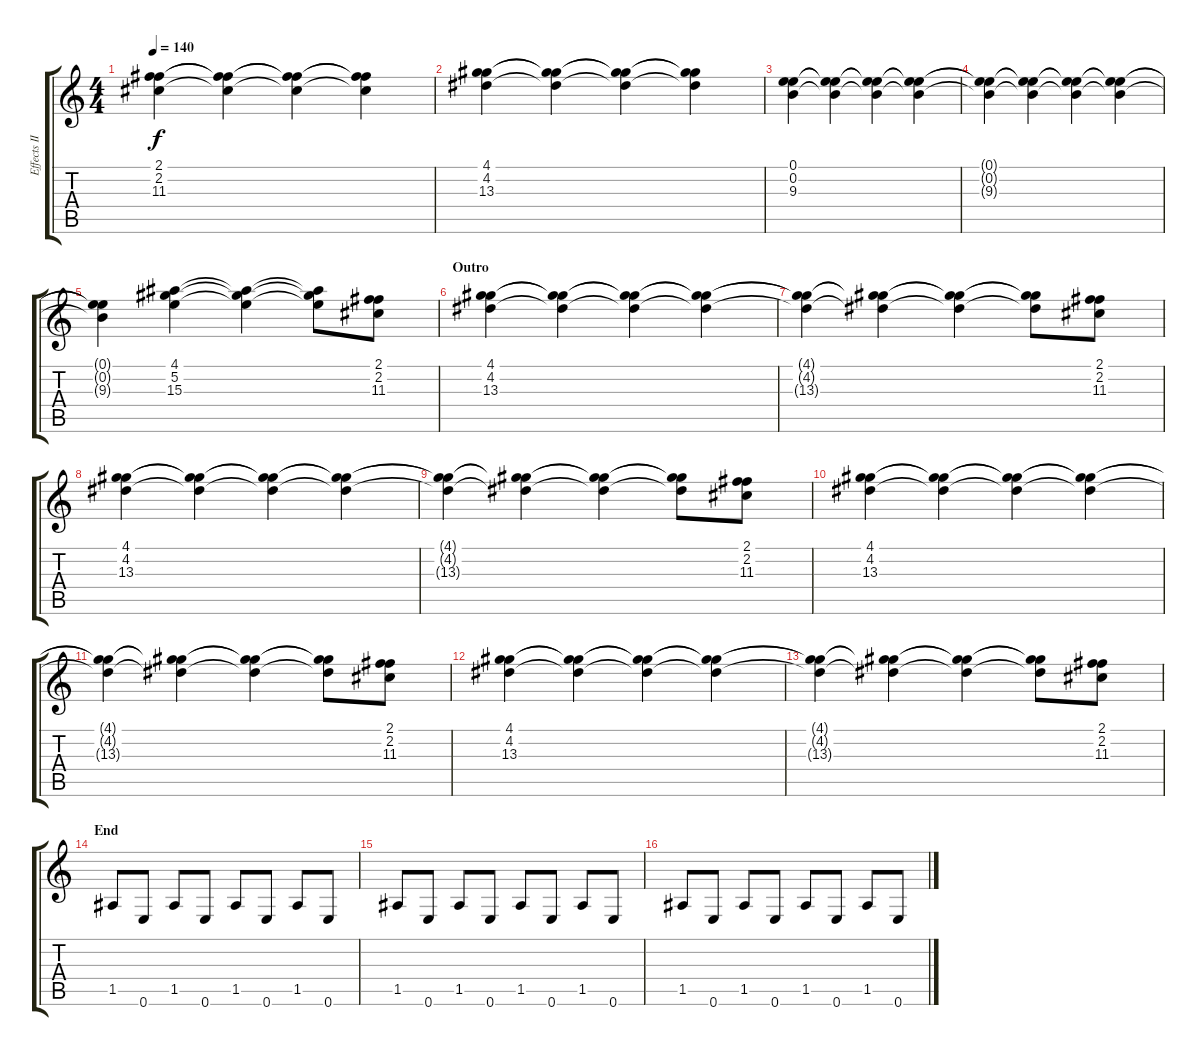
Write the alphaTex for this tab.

\track ("Effects II" "Effects II") {instrument electricguitarjazz}
\staff {score tabs}
\tuning (E4 B3 G3 D3 A2 E2) {hide}
\ts (4 4)
\tempo 140
\clef g2
\ks c
(2.1 2.2 11.3).4{dy f} (2.1{t} 2.2{t} 11.3{t}).4 (2.1{t} 2.2{t} 11.3{t}).4 (2.1{t} 2.2{t} 11.3{t}).4 |
(4.1 4.2 13.3).4{volume 15 instrument stringensemble1} (4.1{t} 4.2{t} 13.3{t}).4 (4.1{t} 4.2{t} 13.3{t}).4 (4.1{t} 4.2{t} 13.3{t}).4 |
(0.1 0.2 9.3).4 (0.1{t} 0.2{t} 9.3{t}).4 (0.1{t} 0.2{t} 9.3{t}).4 (0.1{t} 0.2{t} 9.3{t}).4 |
(0.1{t} 0.2{t} 9.3{t}).4 (0.1{t} 0.2{t} 9.3{t}).4 (0.1{t} 0.2{t} 9.3{t}).4 (0.1{t} 0.2{t} 9.3{t}).4 |
(0.1{t} 0.2{t} 9.3{t}).4 (4.1 5.2 15.3).4 (4.1{t} 5.2{t} 15.3{t}).4 (4.1{t} 5.2{t} 15.3{t}).8 (2.1 2.2 11.3).8 |
\section ("" "Outro")
(4.1 4.2 13.3).4 (4.1{t} 4.2{t} 13.3{t}).4 (4.1{t} 4.2{t} 13.3{t}).4 (4.1{t} 4.2{t} 13.3{t}).4 |
(4.1{t} 4.2{t} 13.3{t}).4 (4.1{t} 4.2{t} 13.3{t}).4 (4.1{t} 4.2{t} 13.3{t}).4 (4.1{t} 4.2{t} 13.3{t}).8 (2.1 2.2 11.3).8 |
(4.1 4.2 13.3).4 (4.1{t} 4.2{t} 13.3{t}).4 (4.1{t} 4.2{t} 13.3{t}).4 (4.1{t} 4.2{t} 13.3{t}).4 |
(4.1{t} 4.2{t} 13.3{t}).4 (4.1{t} 4.2{t} 13.3{t}).4 (4.1{t} 4.2{t} 13.3{t}).4 (4.1{t} 4.2{t} 13.3{t}).8 (2.1 2.2 11.3).8 |
(4.1 4.2 13.3).4 (4.1{t} 4.2{t} 13.3{t}).4 (4.1{t} 4.2{t} 13.3{t}).4 (4.1{t} 4.2{t} 13.3{t}).4 |
(4.1{t} 4.2{t} 13.3{t}).4 (4.1{t} 4.2{t} 13.3{t}).4 (4.1{t} 4.2{t} 13.3{t}).4 (4.1{t} 4.2{t} 13.3{t}).8 (2.1 2.2 11.3).8 |
(4.1 4.2 13.3).4 (4.1{t} 4.2{t} 13.3{t}).4 (4.1{t} 4.2{t} 13.3{t}).4 (4.1{t} 4.2{t} 13.3{t}).4 |
(4.1{t} 4.2{t} 13.3{t}).4 (4.1{t} 4.2{t} 13.3{t}).4 (4.1{t} 4.2{t} 13.3{t}).4 (4.1{t} 4.2{t} 13.3{t}).8 (2.1 2.2 11.3).8 |
\section ("" "End")
1.5.8{instrument breathnoise} 0.6.8 1.5.8 0.6.8 1.5.8 0.6.8 1.5.8 0.6.8 |
1.5.8 0.6.8 1.5.8 0.6.8 1.5.8 0.6.8 1.5.8 0.6.8 |
1.5.8 0.6.8 1.5.8 0.6.8 1.5.8 0.6.8 1.5.8 0.6.8
